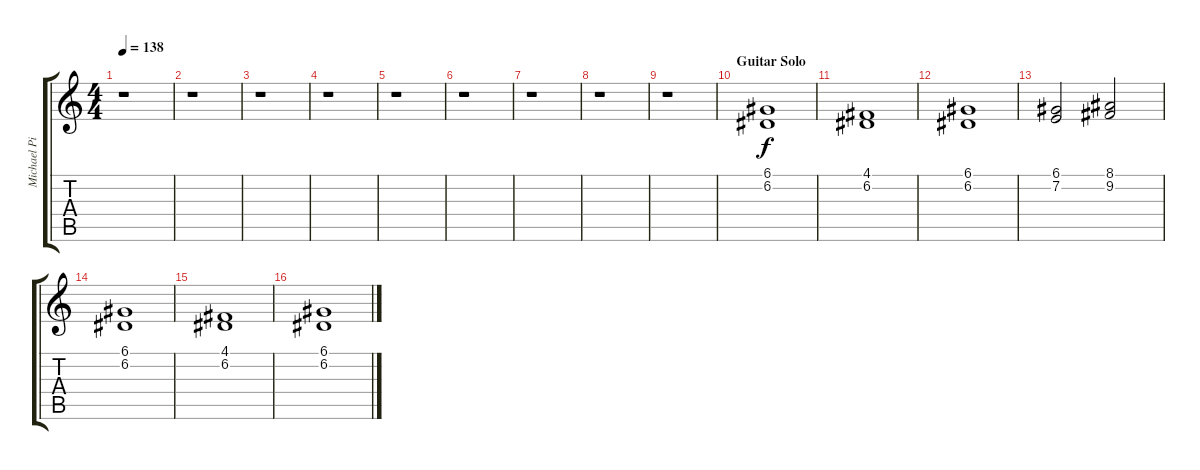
\track ("Michael Pinnella" "Michael Pi") {instrument stringensemble1}
\staff {score tabs}
\tuning (D4 A3 F3 C3 G2 D2) {hide}
\ts (4 4)
\tempo 138
\clef g2
\ks c
r.1{dy f} |
r.1 |
r.1 |
r.1 |
r.1 |
r.1 |
r.1 |
r.1 |
r.1 |
\section ("" "Guitar Solo")
(6.1 6.2).1 |
(4.1 6.2).1 |
(6.1 6.2).1 |
(6.1 7.2).2 (8.1 9.2).2 |
(6.1 6.2).1 |
(4.1 6.2).1 |
(6.1 6.2).1
